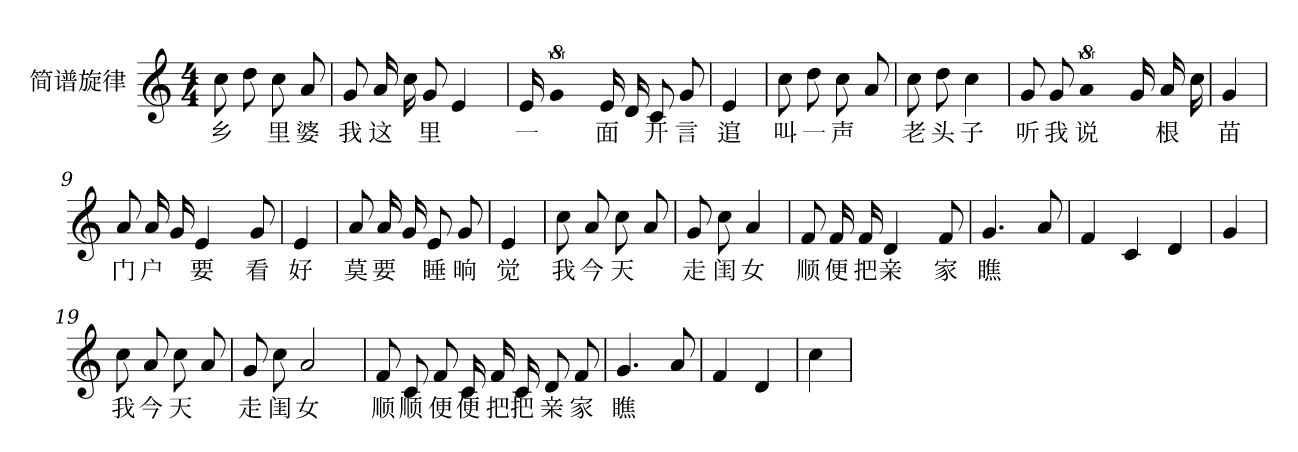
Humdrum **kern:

**kern	**text
*part1	*part1
*staff1	*staff1
*I"简谱旋律	*
*k[]	*
*M4/4	*
=1	=1
8cc	乡
8dd	.
8cc	里
8a	婆
=2	=2
8g	我
16a	这
16cc	.
8g	里
!LO:N:vis=4	!
4.e	.
=3	=3
16e	一
!LO:N:vis=4	!
16%5g	.
16e	面
16d	.
8c	开
8g	言
=4	=4
4e	逭
=5	=5
8cc	叫
8dd	一
8cc	声
8a	.
=6	=6
8cc	老
8dd	头
4cc	子
=7	=7
8g	听
8g	我
!LO:N:vis=4	!
16%5a	说
16g	.
16a	根
16cc	.
=8	=8
4g	苗
=9	=9
8a	门
16a	户
16g	.
!LO:N:vis=4	!
4.e	要
8g	看
=10	=10
4e	好
=11	=11
8a	莫
16a	要
16g	.
8e	睡
8g	晌
=12	=12
4e	觉
=13	=13
8cc	我
8a	今
8cc	天
8a	.
=14	=14
8g	走
8cc	闺
4a	女
=15	=15
8f	顺
16f	便
16f	把
!LO:N:vis=4	!
4.d	亲
8f	家
=16	=16
4.g	瞧
8a	.
=17	=17
4f	.
4c	.
4d	.
=18	=18
4g	.
=19	=19
8cc	我
8a	今
8cc	天
8a	.
=20	=20
8g	走
8cc	闺
2a	女
=21	=21
8f	顺
8c	顺
8f	便
16c	便
16f	把
16c	把
8d	亲
8f	家
=22	=22
4.g	瞧
8a	.
=23	=23
4f	.
4d	.
=24	=24
4cc	.
=	=
*-	*-
